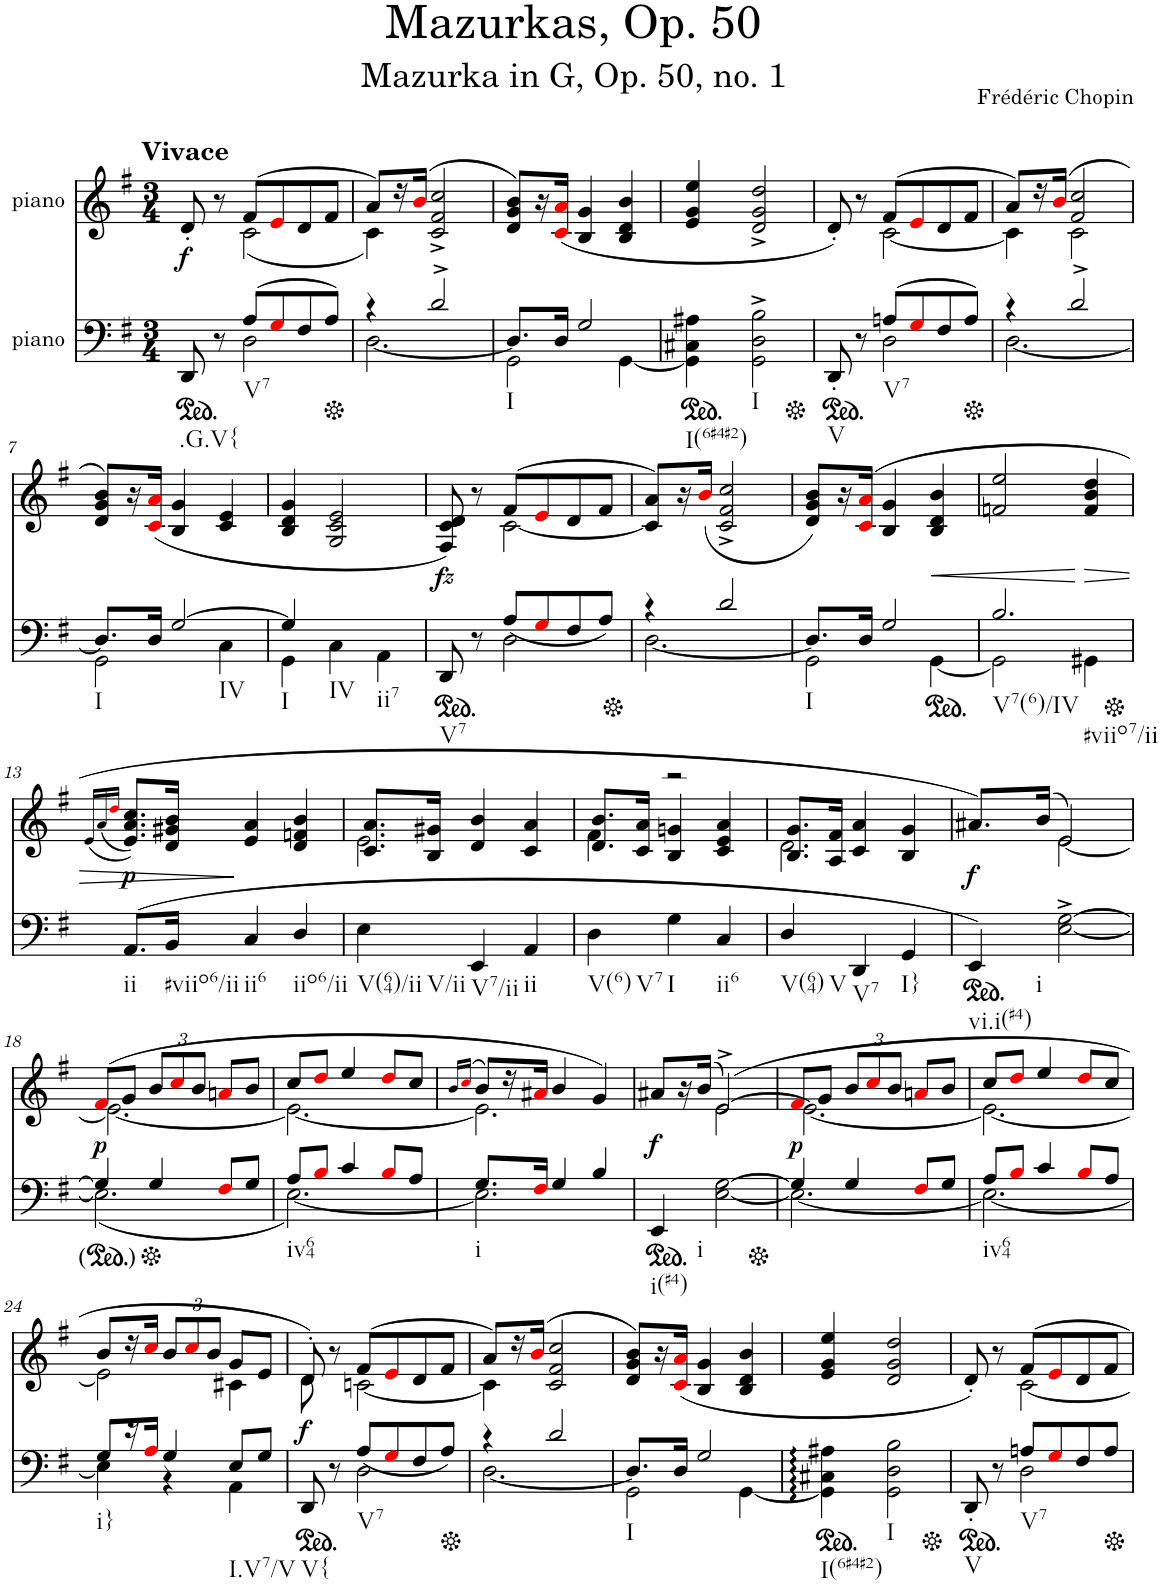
**kern	**kern	**dynam
*part2	*part1	*part1
*staff2	*staff1	*staff1
*I"piano	*I"piano	*
*I'Pno	*I'Pno	*
*clefF4	*clefG2	*
*k[f#]	*k[f#]	*
*G:	*G:	*
*M3/4	*M3/4	*
*ped	*	*
=1	=1	=1
*^	*^	*
!	!	!LO:TX:a:B:t=Vivace	!	!
!LO:TX:b:t=.G.V{	!	!	!	!
!	!	!	!	!LO:DY:b
8DD/	4ryy	8d'/	4ryy	f
8r	.	8r	.	.
!LO:TX:b:t=V7	!	!	!	!
(8A/L	2D\	(8f#/L	(2c\	.
8Gi/	.	8ei/	.	.
8F#/	.	8d/	.	.
8A/J)	.	8f#/J	.	.
=2	=2	=2	=2	=2
*Xped	*	*	*	*
4r	[2.D\	8a/L)	4c\)	.
.	.	16r	.	.
.	.	(16bi/JJ	.	.
2d^/	.	2c/^ 2f#/^ 2cc/^	2ryy	.
=3	=3	=3	=3	=3
!LO:TX:b:t=I	!	!	!	!
*	*	*v	*v	*
8.D/L]	2GG\	8d/ 8g/ 8b/L)	.
.	.	16r	.
16D/Jk	.	(16ci/ 16ai/JJ	.
2G/	.	4B/ 4g/	.
.	[4GG\	4B/ 4d/ 4b/	.
*v	*v	*	*
=4	=4	=4
*ped	*	*
*^	*	*
!LO:TX:b:t=I(6#4#2)	!	!	!
*v	*v	*	*
4GG\] 4C#X\ 4A#X\	4e/ 4g/ 4ee/	.
!LO:TX:b:t=I	!	!
2GG\^ 2D\^ 2B\^	2d/^ 2g/^ 2dd/^	.
=5	=5	=5
*Xped	*	*
*ped	*	*
*^	*^	*
!LO:TX:b:t=V	!	!	!	!
8DD'/	4ryy	8d'/)	4ryy	.
8r	.	8r	.	.
!LO:TX:b:t=V7	!	!	!	!
(8An/L	2D\	(8f#/L	[2c\	.
8Gi/	.	8ei/	.	.
8F#/	.	8d/	.	.
8A/J)	.	8f#/J	.	.
=6	=6	=6	=6	=6
*Xped	*	*	*	*
4r	[2.D\	8a/L)	4c\]	.
.	.	16r	.	.
.	.	(16bi/JJ	.	.
2d^/	.	2f#/ 2cc/	2c\	.
!!LO:LB:g=z
=7	=7	=7	=7	=7
!LO:TX:b:t=I	!	!	!	!
*	*	*v	*v	*
8.D/L]	2GG\	8d/ 8g/ 8b/L)	.
.	.	16r	.
16D/Jk	.	(16ci/ 16ai/JJ	.
!LO:TX:b:t=IV	!	!	!
[2G/	.	4B/ 4g/	.
.	4C\	4c/ 4e/	.
=8	=8	=8	=8
!LO:TX:b:t=I	!	!	!
4G/]	4GG\	4B/ 4d/ 4g/	.
!LO:TX:b:t=IV	!	!	!
!LO:TX:b:t=ii7	!	!	!
2ryy	4C\	2G/ 2c/ 2e/	.
.	4AA\	.	.
=9	=9	=9	=9
*ped	*	*	*
*	*	*^	*
!LO:TX:b:t=V7	!	!	!	!
!	!	!	!	!LO:DY:b
8DD/	4ryy	8F#/ 8c/ 8d/)	4ryy	fz
8r	.	8r	.	.
2D\	(8A/L	(8f#/L	[2c\	.
.	8Gi/	8ei/	.	.
.	8F#/	8d/	.	.
.	8A/J)	8f#/J	.	.
*	*	*v	*v	*
=10	=10	=10	=10
*Xped	*	*	*
4r	[2.D\	8c/] 8a/L)	.
.	.	16r	.
.	.	(16bi/JJ	.
2d/	.	2c/^ 2f#/^ 2cc/^	.
=11	=11	=11	=11
!LO:TX:b:t=I	!	!	!
8.D/L]	2GG\	8d/ 8g/ 8b/L)	.
.	.	16r	.
16D/Jk	.	(16ci/ 16ai/JJ	.
2G/	.	4B/ 4g/	.
*ped	*	*	*
!	!	!	!LO:HP:b
.	[4GG\	4B/ 4d/ 4b/	<
=12	=12	=12	=12
!LO:TX:b:t=V7(6)/IV	!	!	!
!LO:TX:b:t=#viio7/ii	!	!	!
2.B/	2GG\]	2fn/ 2ee/	.
!	!	!	!LO:HP:n=1:b
.	4GG#X\	4f/ 4b/ 4dd/	[ >
*v	*v	*	*
!!LO:LB:g=z
=13	=13	=13
.	(16qe/LL	.
.	(16qa/	.
.	16qddi/JJ	.
*Xped	*	*
!LO:TX:b:t=ii	!	!
!	!	!LO:DY:b
(8.AA/L	8.e/ 8.a/ 8.cc/L))	p
!LO:TX:b:t=#viio6/ii	!	!
16BB/Jk	16d/ 16g#X/ 16b/Jk	.
!LO:TX:b:t=ii6	!	!
4C/	4e/ 4a/	]
!LO:TX:b:t=iio6/ii	!	!
4D/	4d/ 4fn/ 4b/	.
=14	=14	=14
*	*^	*
!LO:TX:b:t=V(64)/ii	!	!	!
!LO:TX:b:t=V/ii	!	!	!
4E\	8.c/ 8.a/L	2.e\	.
.	16B/ 16g#X/Jk	.	.
!LO:TX:b:t=V7/ii	!	!	!
4EE/	4d/ 4b/	.	.
!LO:TX:b:t=ii	!	!	!
4AA/	4c/ 4a/	.	.
=15	=15	=15	=15
!LO:TX:b:t=V(6)	!	!	!
!LO:TX:b:t=V7	!	!	!
4D\	8.d/ 8.b/L	4f#\	.
.	16c/ 16a/Jk	.	.
!LO:TX:b:t=I	!	!	!
4G\	2r	4B/ 4gn/	.
!LO:TX:b:t=ii6	!	!	!
4C/	.	4c/ 4e/ 4a/	.
=16	=16	=16	=16
!LO:TX:b:t=V(64)	!	!	!
!LO:TX:b:t=V	!	!	!
4D/	8.B/ 8.g/L	2.d\	.
.	16A/ 16f#/Jk	.	.
!LO:TX:b:t=V7	!	!	!
4DD/	4c/ 4a/	.	.
!LO:TX:b:t=I}	!	!	!
4GG/	4B/ 4g/	.	.
=17	=17	=17	=17
*ped	*	*	*
!LO:TX:b:t=vi.i(#4)	!	!	!
!LO:TX:b:t=i	!	!	!
!	!	!	!LO:DY:b
4EE/)	8.a#X/L)	4ryy	f
.	(16b/Jk	.	.
[2E\^ [2G\^	2e/)	[2e\	.
!!LO:LB:g=z	!!
=18	=18	=18	=18
*^	*	*	*
!	!	!	!	!LO:DY:b
4G/]	(2.E\]	(8f#i/L	2.e\_	p
.	.	8g/J	.	.
*Xped	*	*	*	*
*	*	*Xbrackettup	*	*
4G/	.	12b/L	.	.
.	.	12cci/	.	.
.	.	12b/J	.	.
8F#i/L	.	8ani/L	.	.
8G/J	.	8b/J	.	.
=19	=19	=19	=19	=19
!LO:TX:b:t=iv64	!	!	!	!
8A/L	[2.E\)	8cc/L	2.e\_	.
8Bi/J	.	8ddi/J	.	.
4c/	.	4ee/	.	.
8Bi/L	.	8ddi/L	.	.
8A/J	.	8cc/J	.	.
=20	=20	=20	=20	=20
.	.	16qb/LL	.	.
.	.	(16qcci/JJ	.	.
!LO:TX:b:t=i	!	!	!	!
8.G/L	2.E\]	8b/L)	2.e\]	.
.	.	16r	.	.
16F#i/Jk	.	16a#Xi/JJ	.	.
4G/	.	4b/	.	.
4B/	.	4g/)	.	.
*v	*v	*	*	*
=21	=21	=21	=21
*ped	*	*	*
!LO:TX:b:t=i(#4)	!	!	!
!LO:TX:b:t=i	!	!	!
!	!	!	!LO:DY:b
4EE/	8a#X/L	4ryy	f
.	16r	.	.
.	(16b/JJ	.	.
[2E\ [2G\	([2e^/)	2e\	.
=22	=22	=22	=22
*Xped	*	*	*
*^	*	*	*
!	!	!	!	!LO:DY:b
4G/]	2.E\_	8f#i/L	2.e\_	p
.	.	8g/J	.	.
4G/	.	12b/L	.	.
.	.	12cci/	.	.
.	.	12b/J	.	.
8F#i/L	.	8ani/L	.	.
8G/J	.	8b/J	.	.
=23	=23	=23	=23	=23
!LO:TX:b:t=iv64	!	!	!	!
8A/L	2.E\_	8cc/L	2.e\_	.
8Bi/J	.	8ddi/J	.	.
4c/	.	4ee/	.	.
8Bi/L	.	8ddi/L	.	.
8A/J	.	8cc/J	.	.
!!LO:LB:g=z	!!
=24	=24	=24	=24	=24
!LO:TX:b:t=i}	!	!	!	!
8G/L	4E\]	8b/L	2e\]	.
16r	.	16r	.	.
16Ai/JJ	.	16cci/JJ	.	.
4G/	4r	12b/L	.	.
.	.	12cci/	.	.
.	.	12b/J	.	.
!LO:TX:b:t=I.V7/V	!	!	!	!
8E/L	4AA\	8g/L	4c#X\	.
8G/J	.	8e/J	.	.
=25	=25	=25	=25	=25
*ped	*	*	*	*
!LO:TX:b:t=V{	!	!	!	!
!	!	!	!	!LO:DY:b
8DD/	4ryy	8d'/)	8d\	f
8r	.	8r	8ryy	.
!LO:TX:b:t=V7	!	!	!	!
2D\	(8A/L	(8f#/L	[2cn\	.
.	8Gi/	8ei/	.	.
.	8F#/	8d/	.	.
.	8A/J)	8f#/J	.	.
=26	=26	=26	=26	=26
*Xped	*	*	*	*
4r	[2.D\	8a/L)	4c\]	.
.	.	16r	.	.
.	.	(16bi/JJ	.	.
2d/	.	2c/ 2f#/ 2cc/	2ryy	.
=27	=27	=27	=27	=27
!LO:TX:b:t=I	!	!	!	!
*	*	*v	*v	*
8.D/L]	2GG\	8d/ 8g/ 8b/L)	.
.	.	16r	.
16D/Jk	.	(16ci/ 16ai/JJ	.
2G/	.	4B/ 4g/	.
.	[4GG\	4B/ 4d/ 4b/	.
*v	*v	*	*
=28	=28	=28
*ped	*	*
*^	*	*
!LO:TX:b:t=I(6#4#2)	!	!	!
*v	*v	*	*
4GG\] 4C#X\ 4A#X\	4e/ 4g/ 4ee/	.
!LO:TX:b:t=I	!	!
2GG\ 2D\ 2B\	2d/ 2g/ 2dd/	.
=29	=29	=29
*Xped	*	*
*ped	*	*
*^	*^	*
!LO:TX:b:t=V	!	!	!	!
8DD'/	4ryy	8d'/)	4ryy	.
8r	.	8r	.	.
!LO:TX:b:t=V7	!	!	!	!
8An/L	2D\	8f#/L	[2c\	.
8Gi/	.	8ei/	.	.
8F#/	.	8d/	.	.
8A/J	.	8f#/J	.	.
*v	*v	*	*	*
*	*v	*v	*
*Xped	*	*
=	=	=
*-	*-	*-
